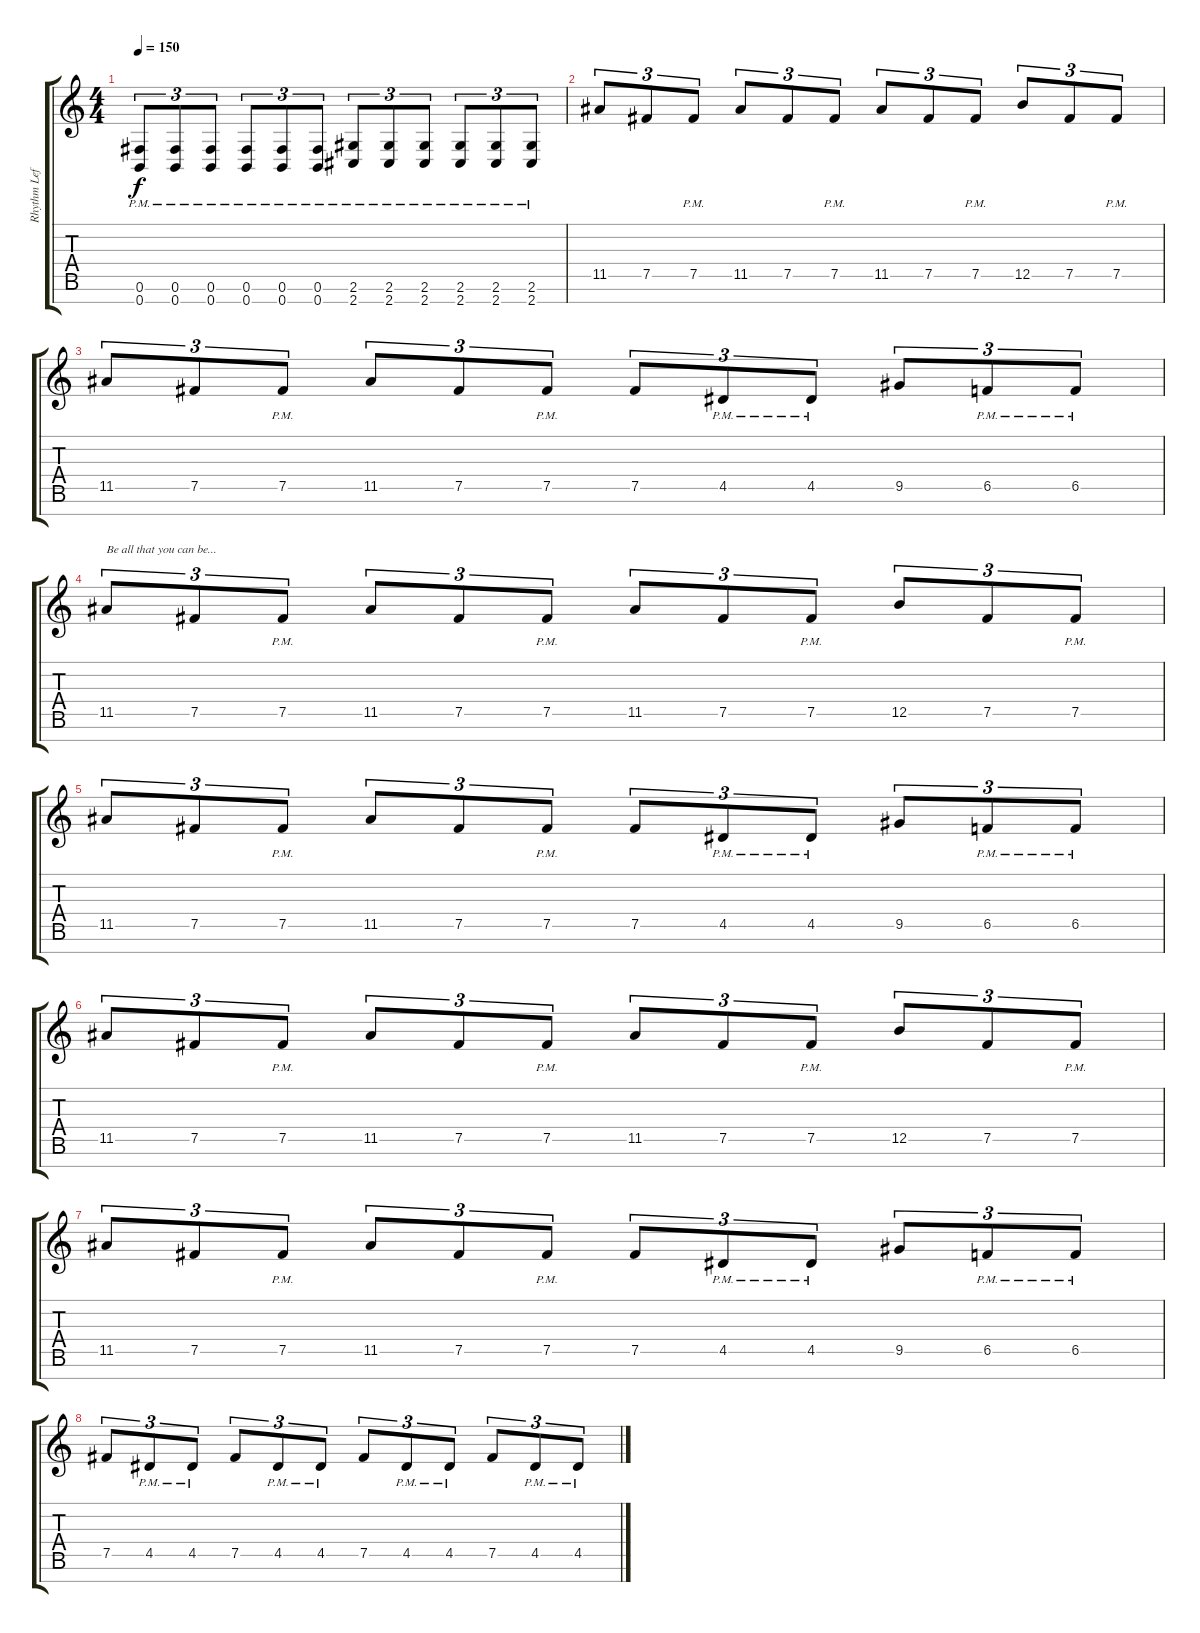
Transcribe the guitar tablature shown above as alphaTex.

\track ("Rhythm Left" "Rhythm Lef") {instrument distortionguitar}
\staff {score tabs}
\tuning (Gb4 Db4 Ab3 E3 B2 Gb2 B1) {hide}
\ts (4 4)
\tempo 150
\clef g2
\ks c
(0.6{pm} 0.7{pm}).8{tu (3 2) dy f} (0.6{pm} 0.7{pm}).8{tu (3 2)} (0.6{pm} 0.7{pm}).8{tu (3 2)} (0.6{pm} 0.7{pm}).8{tu (3 2)} (0.6{pm} 0.7{pm}).8{tu (3 2)} (0.6{pm} 0.7{pm}).8{tu (3 2)} (2.6{pm} 2.7{pm}).8{tu (3 2)} (2.6{pm} 2.7{pm}).8{tu (3 2)} (2.6{pm} 2.7{pm}).8{tu (3 2)} (2.6{pm} 2.7{pm}).8{tu (3 2)} (2.6{pm} 2.7{pm}).8{tu (3 2)} (2.6{pm} 2.7{pm}).8{tu (3 2)} |
11.5.8{tu (3 2)} 7.5.8{tu (3 2)} 7.5{pm}.8{tu (3 2)} 11.5.8{tu (3 2)} 7.5.8{tu (3 2)} 7.5{pm}.8{tu (3 2)} 11.5.8{tu (3 2)} 7.5.8{tu (3 2)} 7.5{pm}.8{tu (3 2)} 12.5.8{tu (3 2)} 7.5.8{tu (3 2)} 7.5{pm}.8{tu (3 2)} |
11.5.8{tu (3 2)} 7.5.8{tu (3 2)} 7.5{pm}.8{tu (3 2)} 11.5.8{tu (3 2)} 7.5.8{tu (3 2)} 7.5{pm}.8{tu (3 2)} 7.5.8{tu (3 2)} 4.5{pm}.8{tu (3 2)} 4.5{pm}.8{tu (3 2)} 9.5.8{tu (3 2)} 6.5{pm}.8{tu (3 2)} 6.5{pm}.8{tu (3 2)} |
11.5.8{tu (3 2) txt "Be all that you can be..."} 7.5.8{tu (3 2)} 7.5{pm}.8{tu (3 2)} 11.5.8{tu (3 2)} 7.5.8{tu (3 2)} 7.5{pm}.8{tu (3 2)} 11.5.8{tu (3 2)} 7.5.8{tu (3 2)} 7.5{pm}.8{tu (3 2)} 12.5.8{tu (3 2)} 7.5.8{tu (3 2)} 7.5{pm}.8{tu (3 2)} |
11.5.8{tu (3 2)} 7.5.8{tu (3 2)} 7.5{pm}.8{tu (3 2)} 11.5.8{tu (3 2)} 7.5.8{tu (3 2)} 7.5{pm}.8{tu (3 2)} 7.5.8{tu (3 2)} 4.5{pm}.8{tu (3 2)} 4.5{pm}.8{tu (3 2)} 9.5.8{tu (3 2)} 6.5{pm}.8{tu (3 2)} 6.5{pm}.8{tu (3 2)} |
11.5.8{tu (3 2)} 7.5.8{tu (3 2)} 7.5{pm}.8{tu (3 2)} 11.5.8{tu (3 2)} 7.5.8{tu (3 2)} 7.5{pm}.8{tu (3 2)} 11.5.8{tu (3 2)} 7.5.8{tu (3 2)} 7.5{pm}.8{tu (3 2)} 12.5.8{tu (3 2)} 7.5.8{tu (3 2)} 7.5{pm}.8{tu (3 2)} |
11.5.8{tu (3 2)} 7.5.8{tu (3 2)} 7.5{pm}.8{tu (3 2)} 11.5.8{tu (3 2)} 7.5.8{tu (3 2)} 7.5{pm}.8{tu (3 2)} 7.5.8{tu (3 2)} 4.5{pm}.8{tu (3 2)} 4.5{pm}.8{tu (3 2)} 9.5.8{tu (3 2)} 6.5{pm}.8{tu (3 2)} 6.5{pm}.8{tu (3 2)} |
7.5.8{tu (3 2)} 4.5{pm}.8{tu (3 2)} 4.5{pm}.8{tu (3 2)} 7.5.8{tu (3 2)} 4.5{pm}.8{tu (3 2)} 4.5{pm}.8{tu (3 2)} 7.5.8{tu (3 2)} 4.5{pm}.8{tu (3 2)} 4.5{pm}.8{tu (3 2)} 7.5.8{tu (3 2)} 4.5{pm}.8{tu (3 2)} 4.5{pm}.8{tu (3 2)}
